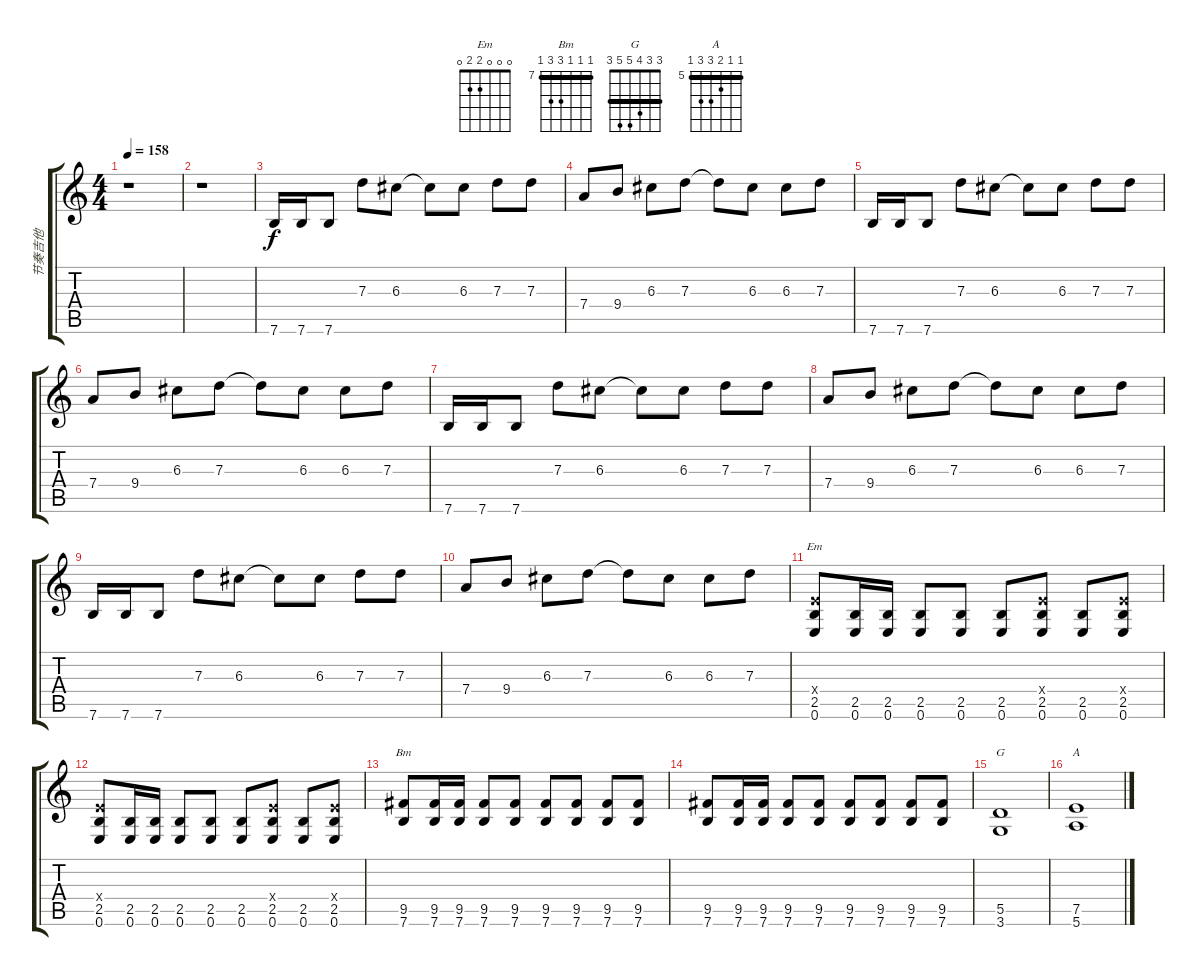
\track ("节奏吉他" "节奏吉他") {instrument distortionguitar}
\staff {score tabs}
\tuning (E4 B3 G3 D3 A2 E2) {hide}
\chord ("Em" 0 0 0 2 2 0)
\chord ("Bm" 7 7 7 9 9 7) {firstfret 7 barre 7}
\chord ("G" 3 3 4 5 5 3) {barre 3}
\chord ("A" 5 5 6 7 7 5) {firstfret 5 barre 5}
\ts (4 4)
\tempo 158
\clef g2
\ks c
r.1{dy f} |
r.1 |
7.6.16 7.6.16 7.6.8 7.3.8 6.3.8 6.3{t}.8 6.3.8 7.3.8 7.3.8 |
7.4.8 9.4.8 6.3.8 7.3.8 7.3{t}.8 6.3.8 6.3.8 7.3.8 |
7.6.16 7.6.16 7.6.8 7.3.8 6.3.8 6.3{t}.8 6.3.8 7.3.8 7.3.8 |
7.4.8 9.4.8 6.3.8 7.3.8 7.3{t}.8 6.3.8 6.3.8 7.3.8 |
7.6.16 7.6.16 7.6.8 7.3.8 6.3.8 6.3{t}.8 6.3.8 7.3.8 7.3.8 |
7.4.8 9.4.8 6.3.8 7.3.8 7.3{t}.8 6.3.8 6.3.8 7.3.8 |
7.6.16 7.6.16 7.6.8 7.3.8 6.3.8 6.3{t}.8 6.3.8 7.3.8 7.3.8 |
7.4.8 9.4.8 6.3.8 7.3.8 7.3{t}.8 6.3.8 6.3.8 7.3.8 |
(2.4{x} 2.5 0.6).8{ch "Em"} (2.5 0.6).16 (2.5 0.6).16 (2.5 0.6).8 (2.5 0.6).8 (2.5 0.6).8 (2.4{x} 2.5 0.6).8 (2.5 0.6).8 (2.4{x} 2.5 0.6).8 |
(2.4{x} 2.5 0.6).8 (2.5 0.6).16 (2.5 0.6).16 (2.5 0.6).8 (2.5 0.6).8 (2.5 0.6).8 (2.4{x} 2.5 0.6).8 (2.5 0.6).8 (2.4{x} 2.5 0.6).8 |
(9.5 7.6).8{ch "Bm"} (9.5 7.6).16 (9.5 7.6).16 (9.5 7.6).8 (9.5 7.6).8 (9.5 7.6).8 (9.5 7.6).8 (9.5 7.6).8 (9.5 7.6).8 |
(9.5 7.6).8 (9.5 7.6).16 (9.5 7.6).16 (9.5 7.6).8 (9.5 7.6).8 (9.5 7.6).8 (9.5 7.6).8 (9.5 7.6).8 (9.5 7.6).8 |
(5.5 3.6).1{ch "G"} |
(7.5 5.6).1{ch "A"}
